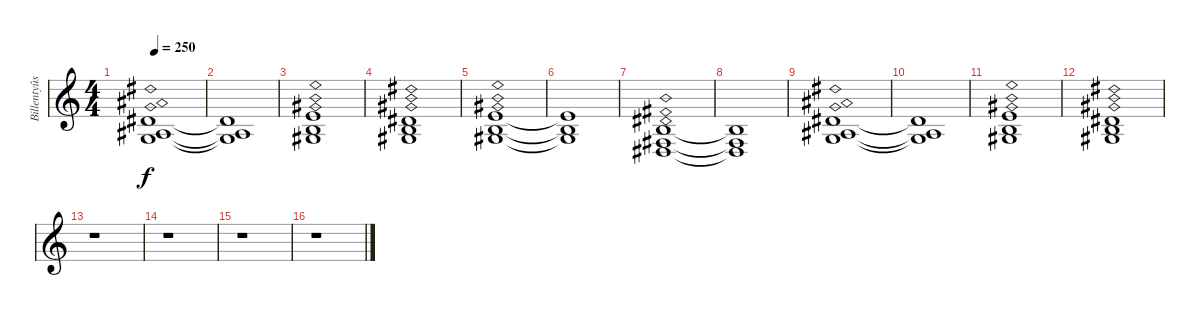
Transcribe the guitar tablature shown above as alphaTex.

\track ("Billentyûs (Mats Olausson)" "Billentyûs") {instrument lead1square}
\staff {score}
\tuning (E4 B3 G3 D3 A2 E2) {hide}
\ts (4 4)
\tempo 250
\clef g2
\ks c
(4.2{ph 12} 3.3{ph 12} 5.4{ph 12}).1{dy f} |
(4.2{t} 3.3{t} 5.4{t}).1 |
(0.1{ph 12} 0.2{ph 12} 1.3{ph 12}).1 |
(4.2{ph 12} 4.3{ph 12} 6.4{ph 12}).1 |
(0.1{ph 12} 0.2{ph 12} 1.3{ph 12}).1 |
(0.1{t} 0.2{t} 1.3{t}).1 |
(4.3{ph 12} 4.4{ph 12} 6.5{ph 12}).1 |
(4.3{t} 4.4{t} 6.5{t}).1 |
(4.2{ph 12} 3.3{ph 12} 5.4{ph 12}).1 |
(4.2{t} 3.3{t} 5.4{t}).1 |
(0.1{ph 12} 0.2{ph 12} 1.3{ph 12}).1 |
(4.2{ph 12} 4.3{ph 12} 6.4{ph 12}).1 |
r.1 |
r.1 |
r.1 |
r.1
